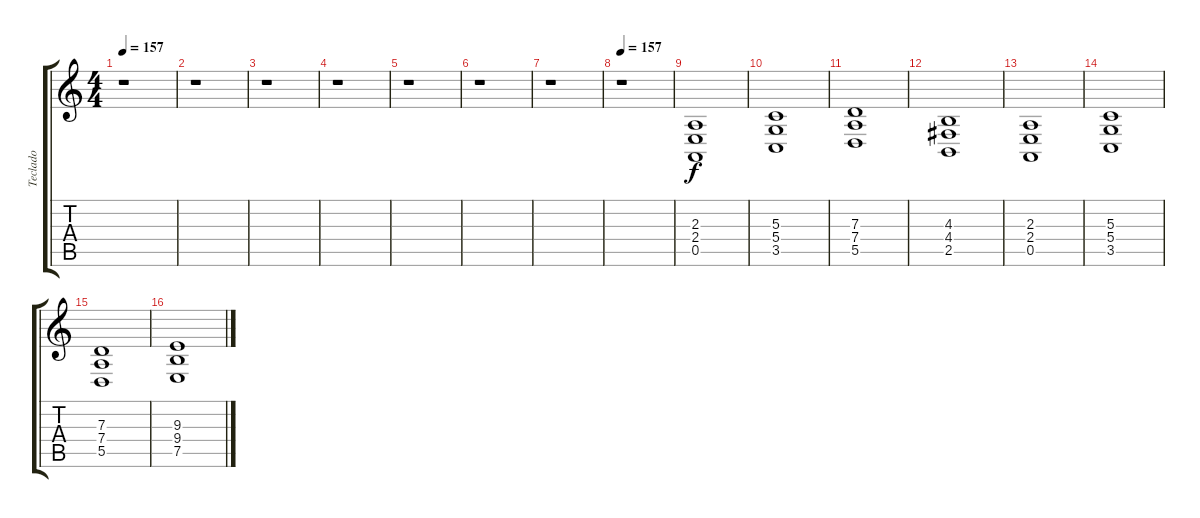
\track ("Teclado" "Teclado") {instrument stringensemble1}
\staff {score tabs}
\tuning (E4 B3 G3 D3 A2 E2) {hide}
\ts (4 4)
\tempo 157
\clef g2
\ks c
r.1{dy f} |
r.1 |
r.1 |
r.1 |
r.1 |
r.1 |
r.1 |
\tempo 157
r.1{volume 14} |
(2.3 2.4 0.5).1 |
(5.3 5.4 3.5).1 |
(7.3 7.4 5.5).1 |
(4.3 4.4 2.5).1 |
(2.3 2.4 0.5).1 |
(5.3 5.4 3.5).1 |
(7.3 7.4 5.5).1 |
(9.3 9.4 7.5).1
